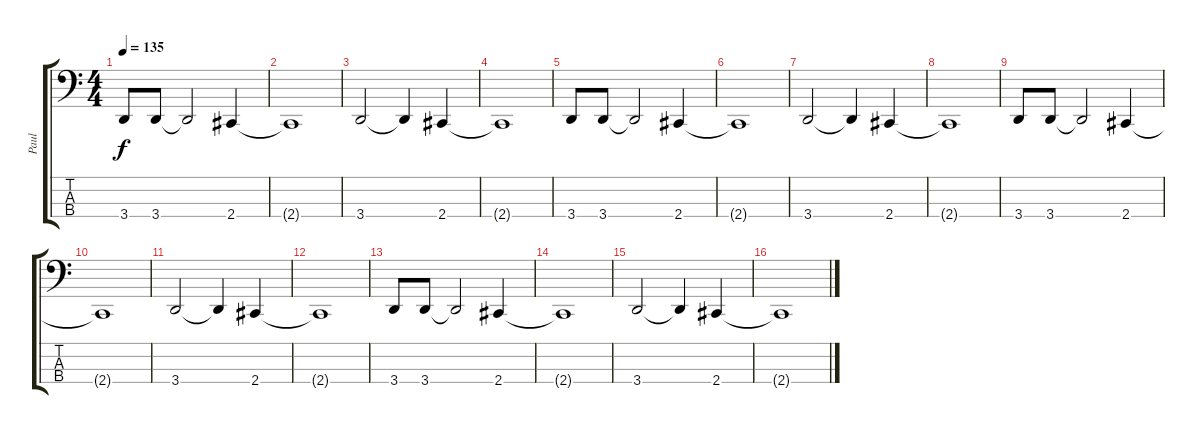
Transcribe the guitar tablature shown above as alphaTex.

\track ("Paul" "Paul") {instrument electricbasspick}
\staff {score tabs}
\tuning (E2 B1 Gb1 B0) {hide}
\ts (4 4)
\tempo 135
\clef f4
\ks c
3.4.8{dy f} 3.4.8 3.4{t}.2 2.4.4 |
2.4{t}.1 |
3.4.2 3.4{t}.4 2.4.4 |
2.4{t}.1 |
3.4.8 3.4.8 3.4{t}.2 2.4.4 |
2.4{t}.1 |
3.4.2 3.4{t}.4 2.4.4 |
2.4{t}.1 |
3.4.8 3.4.8 3.4{t}.2 2.4.4 |
2.4{t}.1 |
3.4.2 3.4{t}.4 2.4.4 |
2.4{t}.1 |
3.4.8 3.4.8 3.4{t}.2 2.4.4 |
2.4{t}.1 |
3.4.2 3.4{t}.4 2.4.4 |
2.4{t}.1
